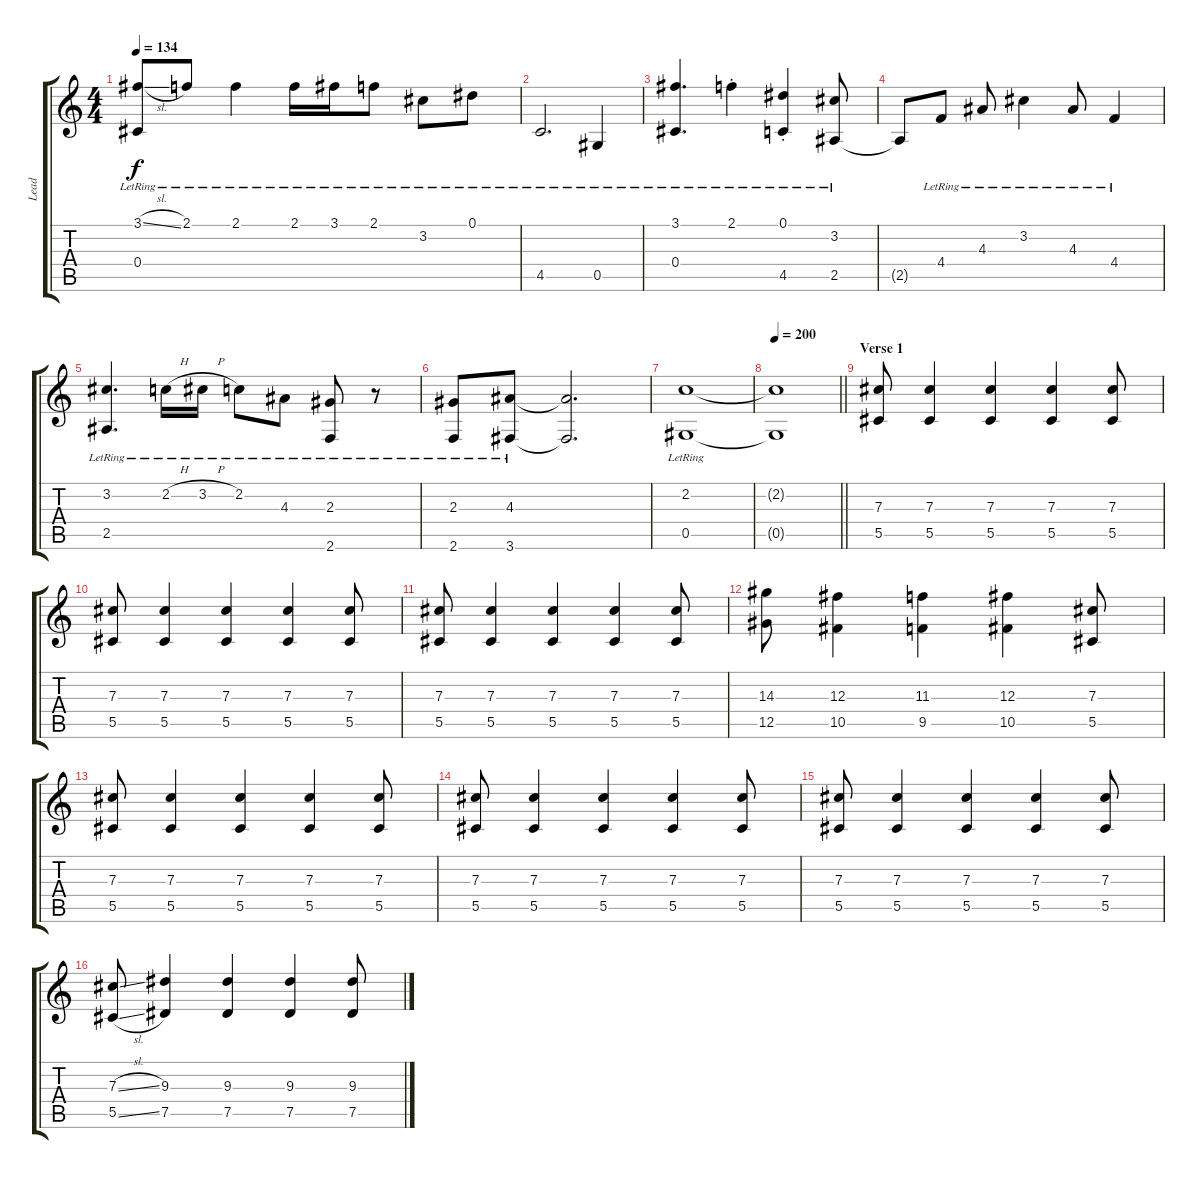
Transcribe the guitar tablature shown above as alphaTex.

\track ("Lead" "Lead") {instrument electricguitarjazz}
\staff {score tabs}
\tuning (Eb4 Bb3 Gb3 Db3 Ab2 Eb2) {hide}
\ts (4 4)
\tempo 134
\clef g2
\ks c
(3.1{sl lr} 0.4{lr}).8{dy f} 2.1{lr}.8 2.1{lr}.4 2.1{lr}.16 3.1{lr}.16 2.1{lr}.8 3.2{lr}.8 0.1{lr}.8 |
4.5{lr}.2{d} 0.5{lr}.4 |
(3.1{lr} 0.4{lr}).4{d} 2.1{st lr}.4 (0.1{st lr} 4.5{lr}).4 (3.2{lr} 2.5{lr}).8 |
2.5{t}.8 4.4{lr}.8 4.3{lr}.8 3.2{lr}.4 4.3{lr}.8 4.4{lr}.4 |
(3.2{lr} 2.5{lr}).4{d} 2.2{h lr}.16 3.2{h lr}.16 2.2{lr}.8 4.3{lr}.8 (2.3{lr} 2.6{lr}).8 r.8 |
(2.3{lr} 2.6{lr}).8 (4.3{lr} 3.6{lr}).8 (4.3{t} 3.6{t}).2{d} |
(2.2{lr} 0.5{lr}).1 |
\tempo 200
\barLineRight lightlight
(2.2{t} 0.5{t}).1 |
\section ("" "Verse 1")
(7.3 5.5).8{volume 13 instrument distortionguitar} (7.3 5.5).4 (7.3 5.5).4 (7.3 5.5).4 (7.3 5.5).8 |
(7.3 5.5).8 (7.3 5.5).4 (7.3 5.5).4 (7.3 5.5).4 (7.3 5.5).8 |
(7.3 5.5).8 (7.3 5.5).4 (7.3 5.5).4 (7.3 5.5).4 (7.3 5.5).8 |
(14.3 12.5).8 (12.3 10.5).4 (11.3 9.5).4 (12.3 10.5).4 (7.3 5.5).8 |
(7.3 5.5).8 (7.3 5.5).4 (7.3 5.5).4 (7.3 5.5).4 (7.3 5.5).8 |
(7.3 5.5).8 (7.3 5.5).4 (7.3 5.5).4 (7.3 5.5).4 (7.3 5.5).8 |
(7.3 5.5).8 (7.3 5.5).4 (7.3 5.5).4 (7.3 5.5).4 (7.3 5.5).8 |
(7.3{sl} 5.5{sl}).8 (9.3 7.5).4 (9.3 7.5).4 (9.3 7.5).4 (9.3 7.5).8
